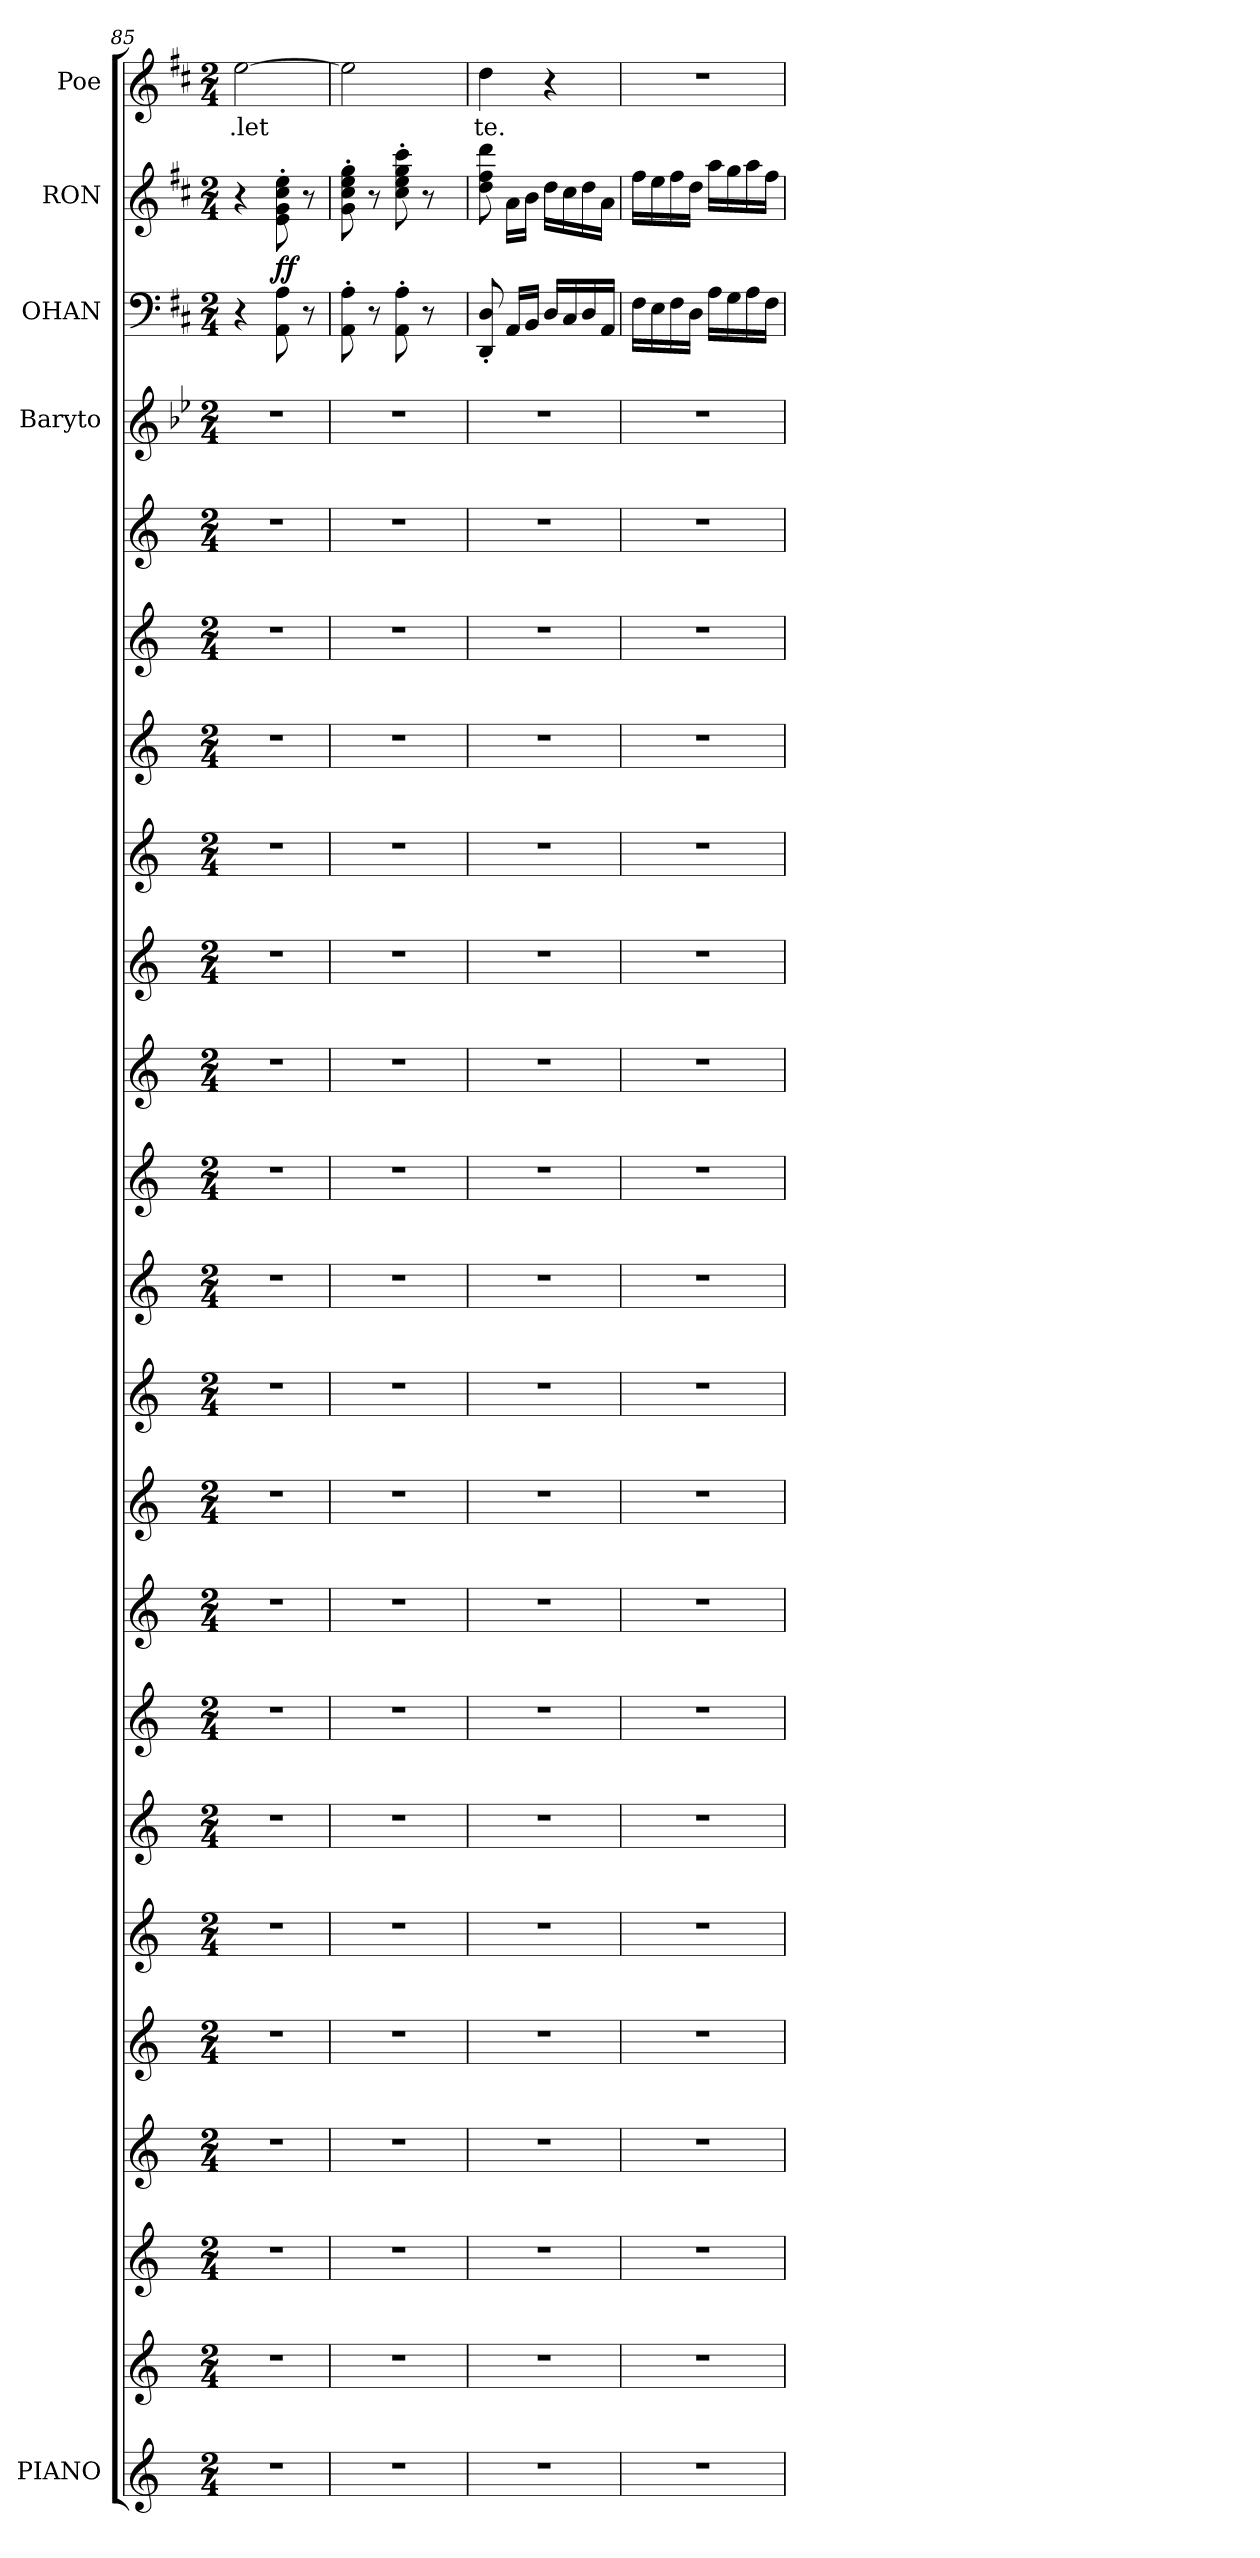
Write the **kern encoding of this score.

**kern	**kern	**kern	**kern	**kern	**kern	**kern	**kern	**kern	**kern	**kern	**kern	**kern	**kern	**kern	**kern	**kern	**kern	**kern	**kern	**kern	**kern	**dynam	**kern	**text
*part23	*part22	*part21	*part20	*part19	*part18	*part17	*part16	*part15	*part14	*part13	*part12	*part11	*part10	*part9	*part8	*part7	*part6	*part5	*part4	*part3	*part2	*part2	*part1	*part1
*staff23	*staff22	*staff21	*staff20	*staff19	*staff18	*staff17	*staff16	*staff15	*staff14	*staff13	*staff12	*staff11	*staff10	*staff9	*staff8	*staff7	*staff6	*staff5	*staff4	*staff3	*staff2	*staff2	*staff1	*staff1
*I"PIANO	*	*	*	*	*	*	*	*	*	*	*	*	*	*	*	*	*	*	*I"Baryto	*I"OHAN	*I"RON	*	*I"Poe	*
*I'Pno	*	*	*	*	*	*	*	*	*	*	*	*	*	*	*	*	*	*	*I'Bar.	*I'OHA.	*I'RON	*	*I'Poe	*
!!LO:LB:g=z
*clefG2	*clefG2	*clefG2	*clefG2	*clefG2	*clefG2	*clefG2	*clefG2	*clefG2	*clefG2	*clefG2	*clefG2	*clefG2	*clefG2	*clefG2	*clefG2	*clefG2	*clefG2	*clefG2	*clefG2	*clefF4	*clefG2	*	*clefG2	*
*	*	*	*	*	*	*	*	*	*	*	*	*	*	*	*	*	*	*	*ITrd8c14	*	*	*	*	*
*k[]	*k[]	*k[]	*k[]	*k[]	*k[]	*k[]	*k[]	*k[]	*k[]	*k[]	*k[]	*k[]	*k[]	*k[]	*k[]	*k[]	*k[]	*k[]	*k[b-e-]	*k[f#c#]	*k[f#c#]	*	*k[f#c#]	*
*C:	*C:	*C:	*C:	*C:	*C:	*C:	*C:	*C:	*C:	*C:	*C:	*C:	*C:	*C:	*C:	*C:	*C:	*C:	*B-:	*D:	*D:	*	*D:	*
*M2/4	*M2/4	*M2/4	*M2/4	*M2/4	*M2/4	*M2/4	*M2/4	*M2/4	*M2/4	*M2/4	*M2/4	*M2/4	*M2/4	*M2/4	*M2/4	*M2/4	*M2/4	*M2/4	*M2/4	*M2/4	*M2/4	*	*M2/4	*
=85	=85	=85	=85	=85	=85	=85	=85	=85	=85	=85	=85	=85	=85	=85	=85	=85	=85	=85	=85	=85	=85	=85	=85	=85
2r	2r	2r	2r	2r	2r	2r	2r	2r	2r	2r	2r	2r	2r	2r	2r	2r	2r	2r	2r	4r	4r	.	[2ee\	.let
.	.	.	.	.	.	.	.	.	.	.	.	.	.	.	.	.	.	.	.	8AA\ 8A\	8e'\ 8g'\ 8cc#'\ 8ee'\	ff	.	.
.	.	.	.	.	.	.	.	.	.	.	.	.	.	.	.	.	.	.	.	8r	8r	.	.	.
=86	=86	=86	=86	=86	=86	=86	=86	=86	=86	=86	=86	=86	=86	=86	=86	=86	=86	=86	=86	=86	=86	=86	=86	=86
2r	2r	2r	2r	2r	2r	2r	2r	2r	2r	2r	2r	2r	2r	2r	2r	2r	2r	2r	2r	8AA'\ 8A'\	8g'\ 8cc#'\ 8ee'\ 8gg'\	.	2ee\]	.
.	.	.	.	.	.	.	.	.	.	.	.	.	.	.	.	.	.	.	.	8r	8r	.	.	.
.	.	.	.	.	.	.	.	.	.	.	.	.	.	.	.	.	.	.	.	8AA'\ 8A'\	8cc#'\ 8ee'\ 8gg'\ 8ccc#'\	.	.	.
.	.	.	.	.	.	.	.	.	.	.	.	.	.	.	.	.	.	.	.	8r	8r	.	.	.
=87	=87	=87	=87	=87	=87	=87	=87	=87	=87	=87	=87	=87	=87	=87	=87	=87	=87	=87	=87	=87	=87	=87	=87	=87
2r	2r	2r	2r	2r	2r	2r	2r	2r	2r	2r	2r	2r	2r	2r	2r	2r	2r	2r	2r	8DD'/ 8D'/	8dd\ 8ff#\ 8ddd\	.	4dd\	te.
.	.	.	.	.	.	.	.	.	.	.	.	.	.	.	.	.	.	.	.	16AA/LL	16a\LL	.	.	.
.	.	.	.	.	.	.	.	.	.	.	.	.	.	.	.	.	.	.	.	16BB/JJ	16b\JJ	.	.	.
.	.	.	.	.	.	.	.	.	.	.	.	.	.	.	.	.	.	.	.	16D/LL	16dd\LL	.	4r	.
.	.	.	.	.	.	.	.	.	.	.	.	.	.	.	.	.	.	.	.	16C#/	16cc#\	.	.	.
.	.	.	.	.	.	.	.	.	.	.	.	.	.	.	.	.	.	.	.	16D/	16dd\	.	.	.
.	.	.	.	.	.	.	.	.	.	.	.	.	.	.	.	.	.	.	.	16AA/JJ	16a\JJ	.	.	.
=88	=88	=88	=88	=88	=88	=88	=88	=88	=88	=88	=88	=88	=88	=88	=88	=88	=88	=88	=88	=88	=88	=88	=88	=88
2r	2r	2r	2r	2r	2r	2r	2r	2r	2r	2r	2r	2r	2r	2r	2r	2r	2r	2r	2r	16F#\LL	16ff#\LL	.	2r	.
.	.	.	.	.	.	.	.	.	.	.	.	.	.	.	.	.	.	.	.	16E\	16ee\	.	.	.
.	.	.	.	.	.	.	.	.	.	.	.	.	.	.	.	.	.	.	.	16F#\	16ff#\	.	.	.
.	.	.	.	.	.	.	.	.	.	.	.	.	.	.	.	.	.	.	.	16D\JJ	16dd\JJ	.	.	.
.	.	.	.	.	.	.	.	.	.	.	.	.	.	.	.	.	.	.	.	16A\LL	16aa\LL	.	.	.
.	.	.	.	.	.	.	.	.	.	.	.	.	.	.	.	.	.	.	.	16G\	16gg\	.	.	.
.	.	.	.	.	.	.	.	.	.	.	.	.	.	.	.	.	.	.	.	16A\	16aa\	.	.	.
.	.	.	.	.	.	.	.	.	.	.	.	.	.	.	.	.	.	.	.	16F#\JJ	16ff#\JJ	.	.	.
=	=	=	=	=	=	=	=	=	=	=	=	=	=	=	=	=	=	=	=	=	=	=	=	=
*-	*-	*-	*-	*-	*-	*-	*-	*-	*-	*-	*-	*-	*-	*-	*-	*-	*-	*-	*-	*-	*-	*-	*-	*-
